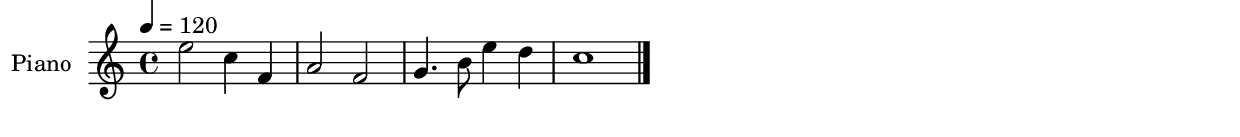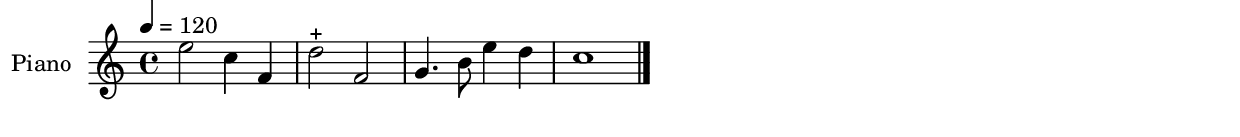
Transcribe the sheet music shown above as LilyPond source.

\version "2.18.2"

%{
BAHPM
Bateria de Avaliação da Habilidade de Percepção Musical
Item: 01_contorno
Igual ou diferente: diferente
%}

%%% INFORMACOES PRE-MUSICA %%%

%%%%%%%%%%%%%
% SUBITEM A %
%%%%%%%%%%%%%


% Inserir nome do instrumento, andamento, compasso, clave

instrumentoNomeItemA = \set Staff.instrumentName = "Piano"
andamentoItemA = \tempo 4 = 120
compassoItemA = \time 4/4
clefItemA = \clef treble
keyItemA = \key c \major

%%%%%%%%%%%%%
% SUBITEM B %
%%%%%%%%%%%%%

instrumentoNomeItemB = \instrumentoNomeItemA
andamentoItemB = \andamentoItemA
compassoItemB = \compassoItemA
clefItemB = \clefItemA
keyItemB = \keyItemA

%%%%%%%%%%
% MUSICA %
%%%%%%%%%%

musica = \relative c'' {
  e2 c4 f, |
 \tag #'itemA { a2 }
 \tag #'itemB { d2-+ }
 f,2 |
 g4. b8 e4 d |
 c1
 \bar "|."
}

%%% Configuração de layout %%%

\include "lilypond-book-preamble.ly"

% desmarcar os itens abaixo para regular alinhamento de itens

\paper {
 ragged-right = ##f 
 line-width = 110\mm
}

%%% CONTEXTOS PARA CADA SUBITEM %%%

itemA = \score {
  \new Staff <<
    \instrumentoNomeItemA
    \andamentoItemA
    \compassoItemA
    \clefItemA
    \keyItemA
    \new Voice { 
      \keepWithTag #'itemA \musica
    }
  >>
}

itemB = \score {
  \new Staff <<
    \instrumentoNomeItemB
    \andamentoItemB
    \compassoItemB
    \clefItemB
    \keyItemB
    \new Voice { 
      \keepWithTag #'itemB \musica
    }
  >>
}



\itemA

% Desmarcar para incluir o subitem B

\itemB